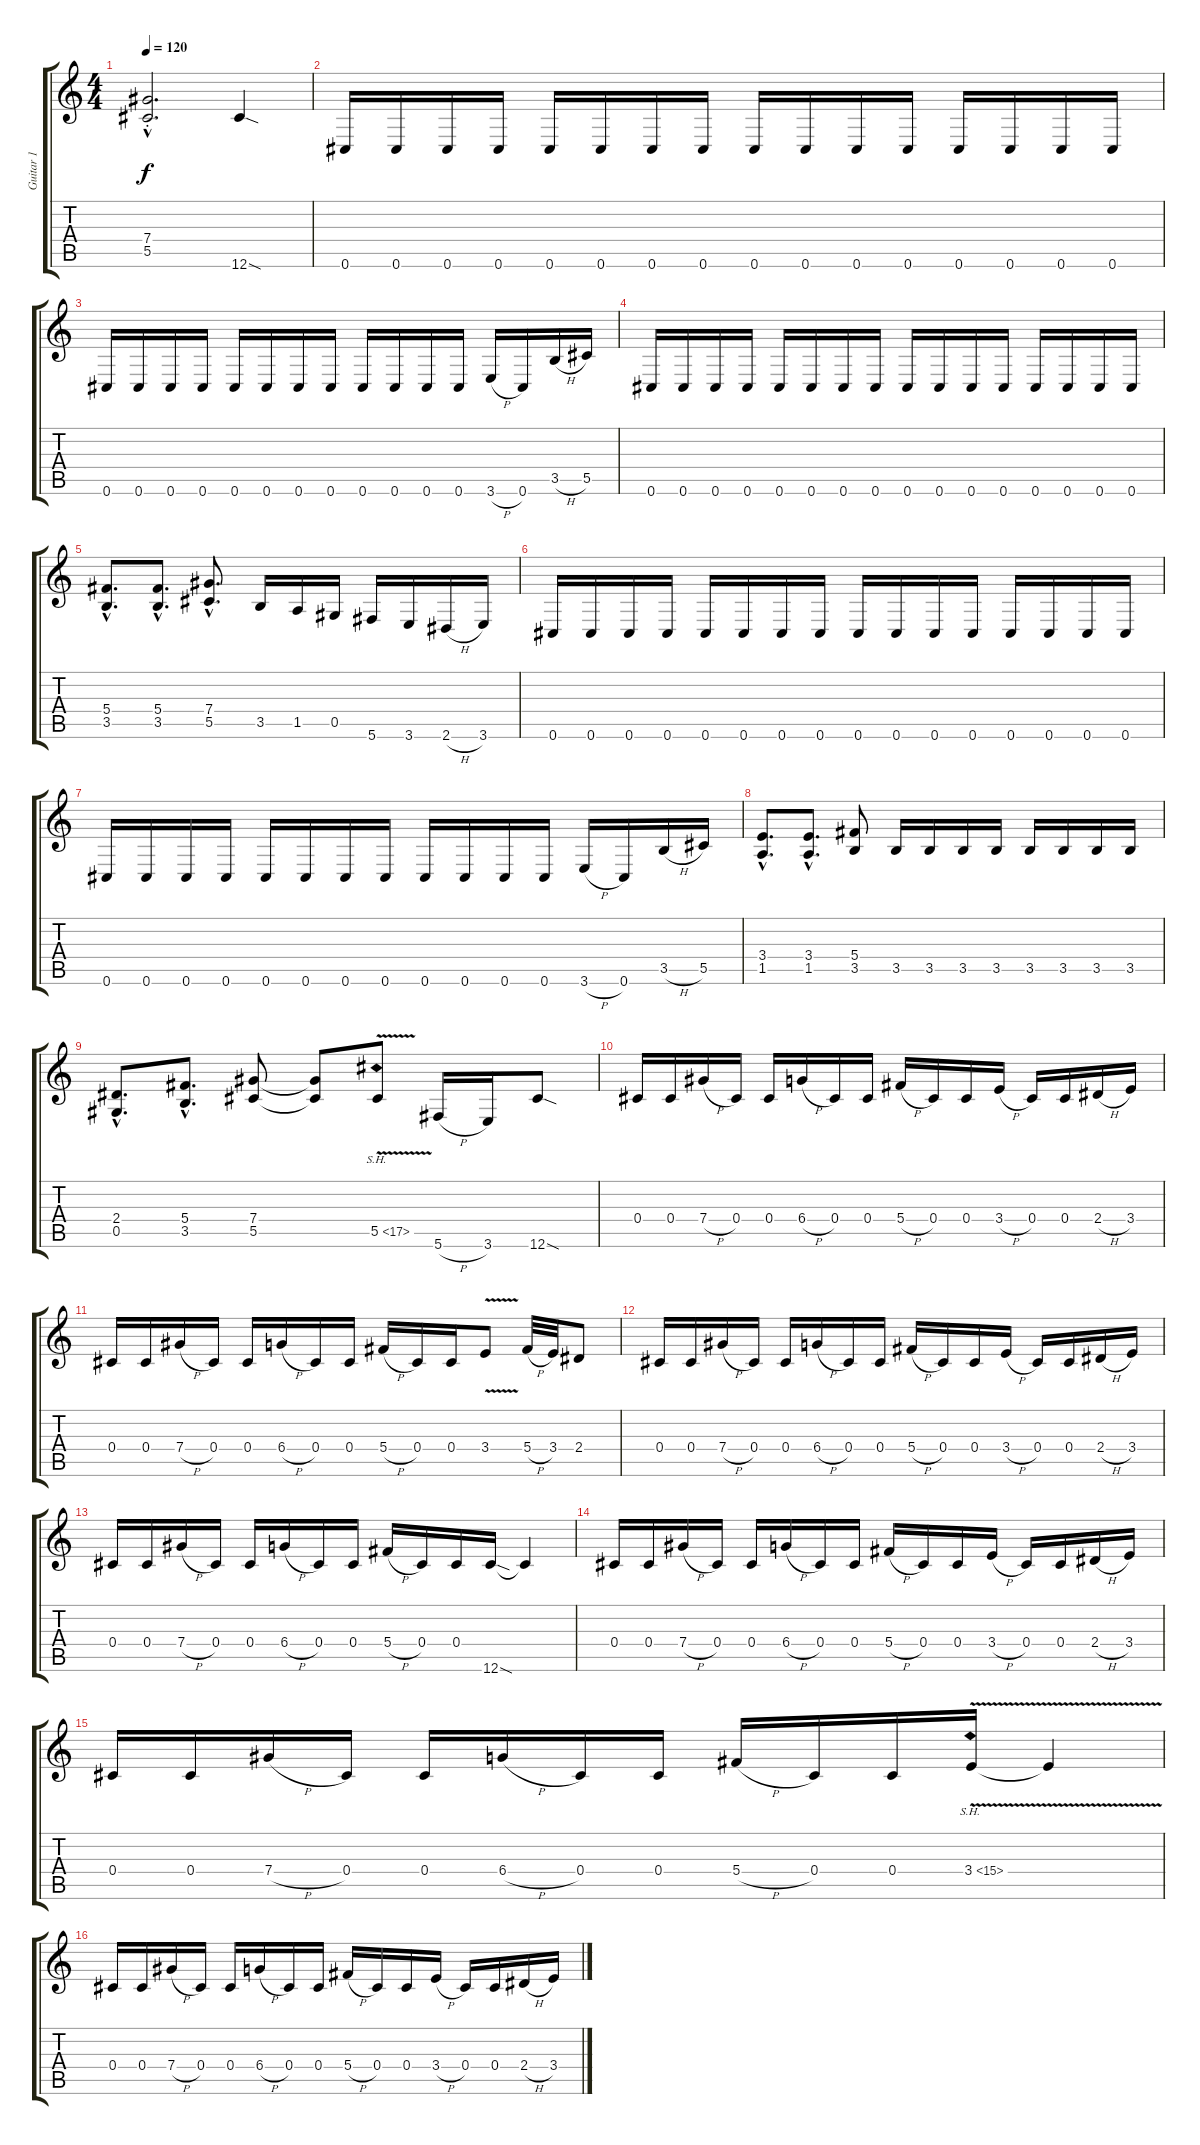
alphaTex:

\track ("Guitar 1" "Guitar 1") {instrument overdrivenguitar}
\staff {score tabs}
\tuning (Eb4 Bb3 Gb3 Db3 Ab2 Db2) {hide}
\ts (4 4)
\tempo 120
\clef g2
\ks c
(7.4{hac st} 5.5{hac st}).2{d dy f} 12.6{sod}.4 |
\section ("" "")
0.6.16 0.6.16 0.6.16 0.6.16 0.6.16 0.6.16 0.6.16 0.6.16 0.6.16 0.6.16 0.6.16 0.6.16 0.6.16 0.6.16 0.6.16 0.6.16 |
0.6.16 0.6.16 0.6.16 0.6.16 0.6.16 0.6.16 0.6.16 0.6.16 0.6.16 0.6.16 0.6.16 0.6.16 3.6{h}.16 0.6.16 3.5{h}.16 5.5.16 |
0.6.16 0.6.16 0.6.16 0.6.16 0.6.16 0.6.16 0.6.16 0.6.16 0.6.16 0.6.16 0.6.16 0.6.16 0.6.16 0.6.16 0.6.16 0.6.16 |
(5.4{hac} 3.5{hac}).8{d} (5.4{hac} 3.5{hac}).8{d} (7.4{hac} 5.5{hac}).8{d} 3.5.16 1.5.16 0.5.16 5.6.16 3.6.16 2.6{h}.16 3.6.16 |
0.6.16 0.6.16 0.6.16 0.6.16 0.6.16 0.6.16 0.6.16 0.6.16 0.6.16 0.6.16 0.6.16 0.6.16 0.6.16 0.6.16 0.6.16 0.6.16 |
0.6.16 0.6.16 0.6.16 0.6.16 0.6.16 0.6.16 0.6.16 0.6.16 0.6.16 0.6.16 0.6.16 0.6.16 3.6{h}.16 0.6.16 3.5{h}.16 5.5.16 |
(3.4{hac} 1.5{hac}).8{d} (3.4{hac} 1.5{hac}).8{d} (5.4 3.5).8 3.5.16 3.5.16 3.5.16 3.5.16 3.5.16 3.5.16 3.5.16 3.5.16 |
(2.4{hac} 0.5{hac}).8{d} (5.4{hac} 3.5{hac}).8{d} (7.4 5.5).8 (7.4{t} 5.5{t}).8 5.5{sh 12 v}.8 5.6{h}.16 3.6.16 12.6{sod}.8 |
\section ("" "")
0.4.16 0.4.16 7.4{h}.16 0.4.16 0.4.16 6.4{h}.16 0.4.16 0.4.16 5.4{h}.16 0.4.16 0.4.16 3.4{h}.16 0.4.16 0.4.16 2.4{h}.16 3.4.16 |
0.4.16 0.4.16 7.4{h}.16 0.4.16 0.4.16 6.4{h}.16 0.4.16 0.4.16 5.4{h}.16 0.4.16 0.4.16 3.4{v}.8 5.4{h}.32 3.4.32 2.4.8 |
0.4.16 0.4.16 7.4{h}.16 0.4.16 0.4.16 6.4{h}.16 0.4.16 0.4.16 5.4{h}.16 0.4.16 0.4.16 3.4{h}.16 0.4.16 0.4.16 2.4{h}.16 3.4.16 |
0.4.16 0.4.16 7.4{h}.16 0.4.16 0.4.16 6.4{h}.16 0.4.16 0.4.16 5.4{h}.16 0.4.16 0.4.16 12.6{sod}.16 12.6{t}.4 |
0.4.16 0.4.16 7.4{h}.16 0.4.16 0.4.16 6.4{h}.16 0.4.16 0.4.16 5.4{h}.16 0.4.16 0.4.16 3.4{h}.16 0.4.16 0.4.16 2.4{h}.16 3.4.16 |
0.4.16 0.4.16 7.4{h}.16 0.4.16 0.4.16 6.4{h}.16 0.4.16 0.4.16 5.4{h}.16 0.4.16 0.4.16 3.4{sh 12 v}.16 3.4{t}.4 |
0.4.16 0.4.16 7.4{h}.16 0.4.16 0.4.16 6.4{h}.16 0.4.16 0.4.16 5.4{h}.16 0.4.16 0.4.16 3.4{h}.16 0.4.16 0.4.16 2.4{h}.16 3.4.16
